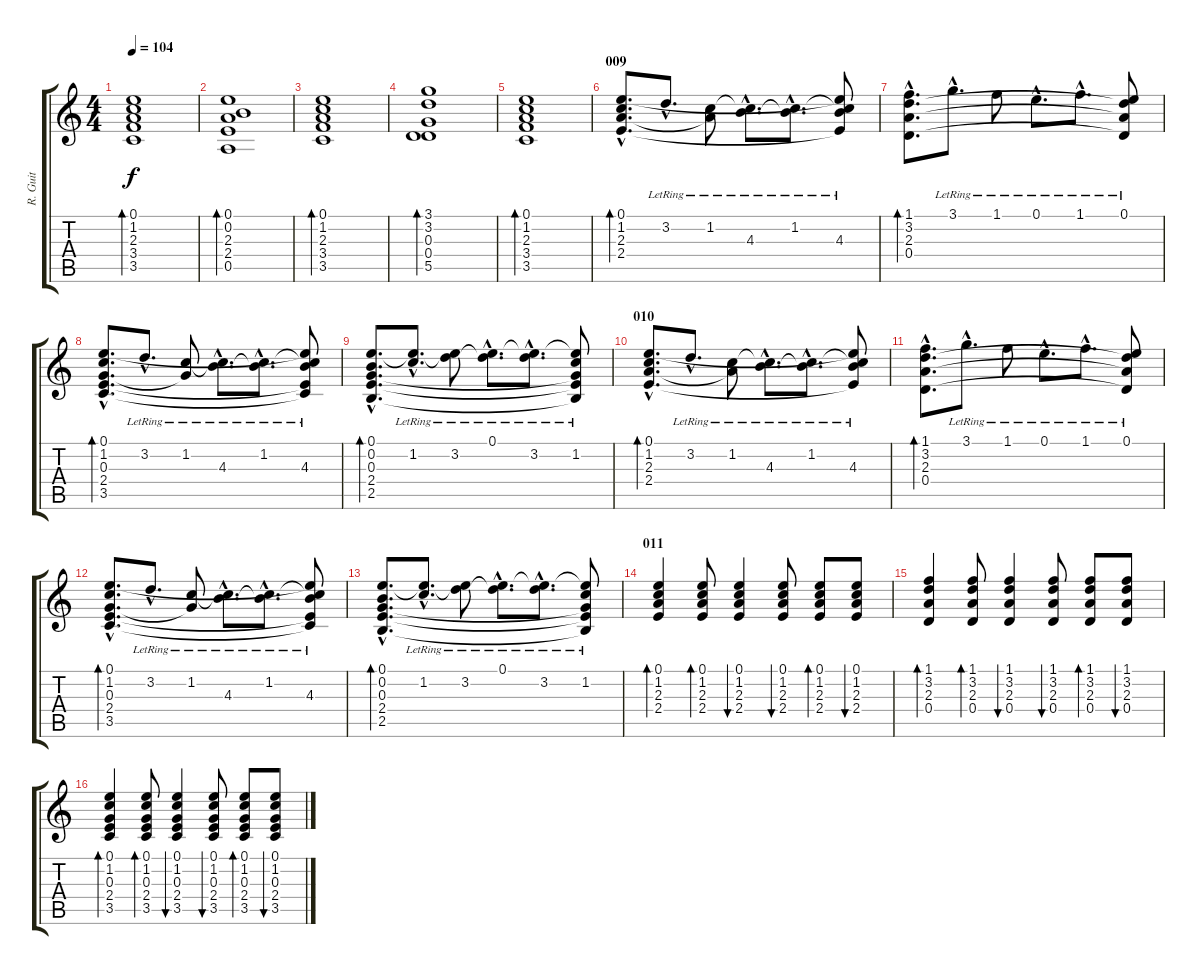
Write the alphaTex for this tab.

\track ("R. Guit" "R. Guit") {instrument acousticguitarsteel}
\staff {score tabs}
\tuning (E4 B3 G3 D3 A2 E2) {hide}
\ts (4 4)
\tempo 104
\clef g2
\ks c
(0.1 1.2 2.3 3.4 3.5).1{bd 60 dy f} |
(0.1 0.2 2.3 2.4 0.5).1{bd 60} |
(0.1 1.2 2.3 3.4 3.5).1{bd 60} |
(3.1 3.2 0.3 0.4 5.5).1{bd 60} |
(0.1 1.2 2.3 3.4 3.5).1{bd 60} |
\section ("" "009 ")
(0.1{hac} 1.2{hac} 2.3{hac} 2.4{hac}).8{d bd 120} 3.2{hac lr}.8{d} (1.2{lr} 2.3{t}).8 (1.2{hac t} 4.3{hac lr}).8{d} (1.2{hac lr} 4.3{hac t}).8{d} (0.1{t} 1.2{t} 4.3{lr} 2.4{t}).8 |
(1.1{hac} 3.2{hac} 2.3{hac} 0.4{hac}).8{d bd 120} 3.1{hac lr}.8{d} 1.1{lr}.8 0.1{hac lr}.8{d} 1.1{hac lr}.8{d} (0.1{lr} 3.2{t} 2.3{t} 0.4{t}).8 |
(0.1{hac} 1.2{hac} 0.3{hac} 2.4{hac} 3.5{hac}).8{d bd 120} 3.2{hac lr}.8{d} (1.2{lr} 0.3{t}).8 (1.2{hac t} 4.3{hac lr}).8{d} (1.2{hac lr} 4.3{hac t}).8{d} (0.1{t} 1.2{t} 4.3{lr} 2.4{t} 3.5{t}).8 |
(0.1{hac} 0.2{hac} 0.3{hac} 2.4{hac} 2.5{hac}).8{d bd 60} (0.1{hac t} 1.2{hac lr}).8{d} (0.1{t} 3.2{lr}).8 (0.1{hac lr} 3.2{hac t}).8{d} (0.1{hac t} 3.2{hac lr}).8{d} (0.1{t} 1.2{lr} 0.3{t} 2.4{t} 2.5{t}).8 |
\section ("" "010")
(0.1{hac} 1.2{hac} 2.3{hac} 2.4{hac}).8{d bd 120} 3.2{hac lr}.8{d} (1.2{lr} 2.3{t}).8 (1.2{hac t} 4.3{hac lr}).8{d} (1.2{hac lr} 4.3{hac t}).8{d} (0.1{t} 1.2{t} 4.3{lr} 2.4{t}).8 |
(1.1{hac} 3.2{hac} 2.3{hac} 0.4{hac}).8{d bd 120} 3.1{hac lr}.8{d} 1.1{lr}.8 0.1{hac lr}.8{d} 1.1{hac lr}.8{d} (0.1{lr} 3.2{t} 2.3{t} 0.4{t}).8 |
(0.1{hac} 1.2{hac} 0.3{hac} 2.4{hac} 3.5{hac}).8{d bd 120} 3.2{hac lr}.8{d} (1.2{lr} 0.3{t}).8 (1.2{hac t} 4.3{hac lr}).8{d} (1.2{hac lr} 4.3{hac t}).8{d} (0.1{t} 1.2{t} 4.3{lr} 2.4{t} 3.5{t}).8 |
(0.1{hac} 0.2{hac} 0.3{hac} 2.4{hac} 2.5{hac}).8{d bd 60} (0.1{hac t} 1.2{hac lr}).8{d} (0.1{t} 3.2{lr}).8 (0.1{hac lr} 3.2{hac t}).8{d} (0.1{hac t} 3.2{hac lr}).8{d} (0.1{t} 1.2{lr} 0.3{t} 2.4{t} 2.5{t}).8 |
\section ("" "011")
(0.1 1.2 2.3 2.4).4{bd 60} (0.1 1.2 2.3 2.4).8{bd 60} (0.1 1.2 2.3 2.4).4{bu 60} (0.1 1.2 2.3 2.4).8{bu 60} (0.1 1.2 2.3 2.4).8{bd 60} (0.1 1.2 2.3 2.4).8{bu 60} |
(1.1 3.2 2.3 0.4).4{bd 60} (1.1 3.2 2.3 0.4).8{bd 60} (1.1 3.2 2.3 0.4).4{bu 60} (1.1 3.2 2.3 0.4).8{bu 60} (1.1 3.2 2.3 0.4).8{bd 60} (1.1 3.2 2.3 0.4).8{bu 60} |
(0.1 1.2 0.3 2.4 3.5).4{bd 60} (0.1 1.2 0.3 2.4 3.5).8{bd 60} (0.1 1.2 0.3 2.4 3.5).4{bu 60} (0.1 1.2 0.3 2.4 3.5).8{bu 60} (0.1 1.2 0.3 2.4 3.5).8{bd 60} (0.1 1.2 0.3 2.4 3.5).8{bu 60}
